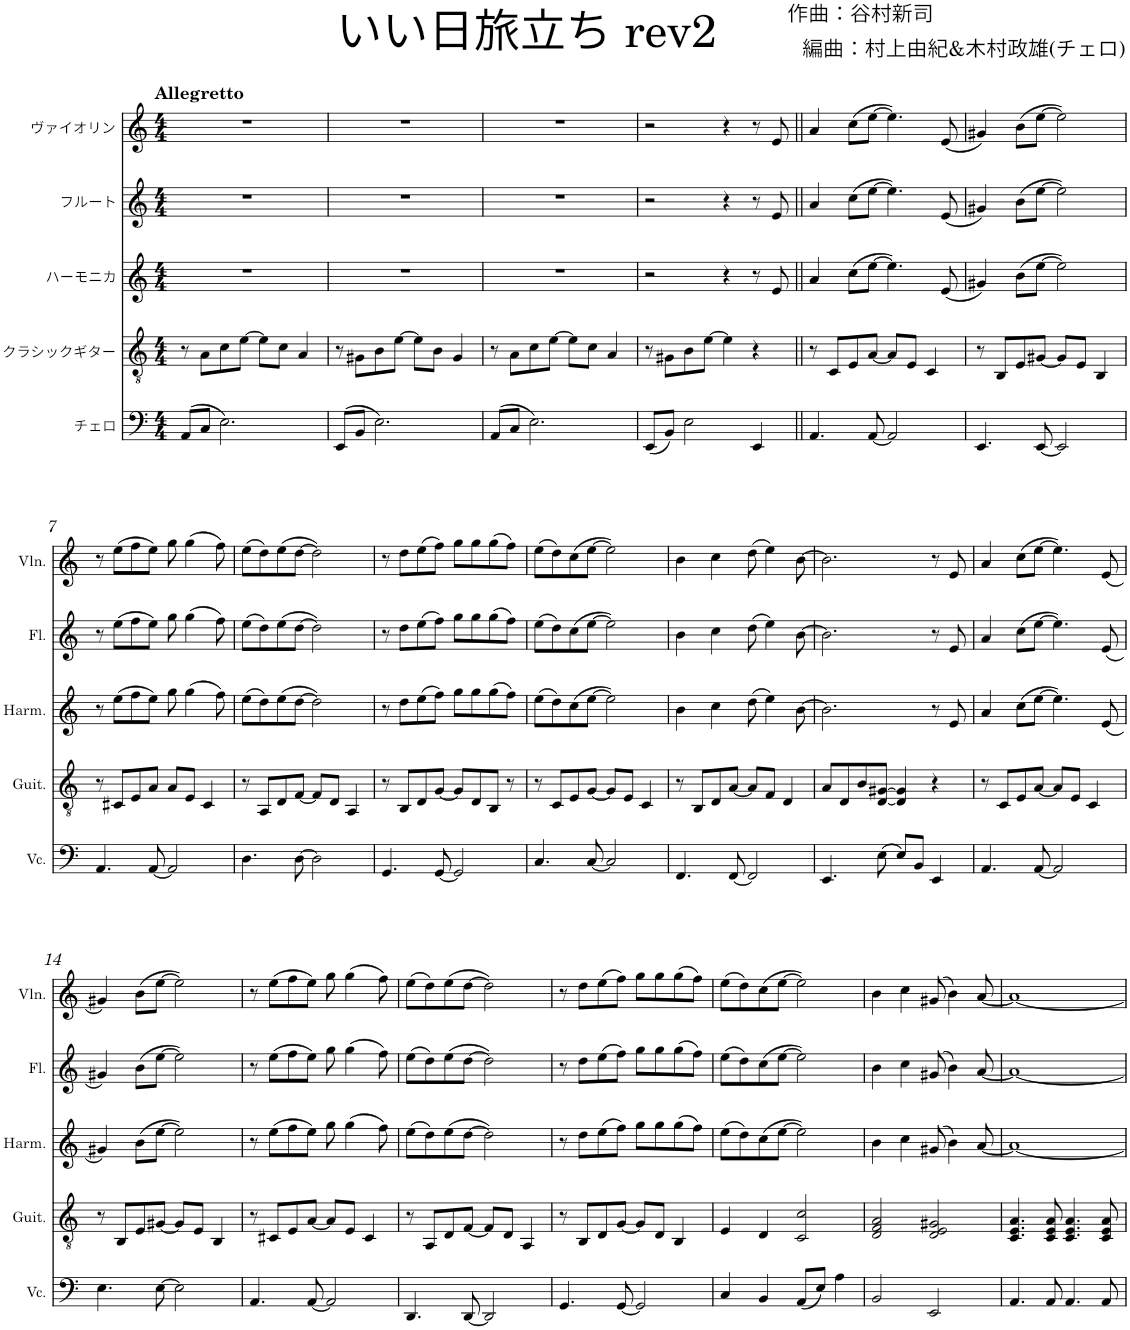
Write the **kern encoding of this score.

**kern	**kern	**kern	**kern	**kern
*part5	*part4	*part3	*part2	*part1
*staff5	*staff4	*staff3	*staff2	*staff1
*I"チェロ	*I"クラシックギター	*I"ハーモニカ	*I"フルート	*I"ヴァイオリン
*clefF4	*clefGv2	*clefG2	*clefG2	*clefG2
*k[]	*k[]	*k[]	*k[]	*k[]
*M4/4	*M4/4	*M4/4	*M4/4	*M4/4
=1	=1	=1	=1	=1
!	!	!	!	!LO:TX:a:B:t=Allegretto
(8AA/L	8r	1r	1r	1r
8C/J	8A\L	.	.	.
2.E\)	8c\	.	.	.
.	[8e\J	.	.	.
.	8e\L]	.	.	.
.	8c\J	.	.	.
.	4A/	.	.	.
=2	=2	=2	=2	=2
(8EE/L	8r	1r	1r	1r
8BB/J	8G#X\L	.	.	.
2.E\)	8B\	.	.	.
.	[8e\J	.	.	.
.	8e\L]	.	.	.
.	8B\J	.	.	.
.	4G#/	.	.	.
=3	=3	=3	=3	=3
(8AA/L	8r	1r	1r	1r
8C/J	8A\L	.	.	.
2.E\)	8c\	.	.	.
.	[8e\J	.	.	.
.	8e\L]	.	.	.
.	8c\J	.	.	.
.	4A/	.	.	.
=4	=4	=4	=4	=4
(8EE/L	8r	2r	2r	2r
8BB/J)	8G#X\L	.	.	.
2E\	8B\	.	.	.
.	[8e\J	.	.	.
.	4e\]	4r	4r	4r
4EE/	4r	8r	8r	8r
.	.	8e/	8e/	8e/
=5||	=5||	=5||	=5||	=5||
4.AA/	8r	4a/	4a/	4a/
.	8C/L	.	.	.
.	8E/	(8cc\L	(8cc\L	(8cc\L
[8AA/	[8A/J	[8ee\J	[8ee\J	[8ee\J
2AA/]	8A/L]	4.ee\])	4.ee\])	4.ee\])
.	8E/J	.	.	.
.	4C/	.	.	.
.	.	(8e/	(8e/	(8e/
=6	=6	=6	=6	=6
4.EE/	8r	4g#X/)	4g#X/)	4g#X/)
.	8BB/L	.	.	.
.	8E/	(8b\L	(8b\L	(8b\L
[8EE/	[8G#X/J	[8ee\J	[8ee\J	[8ee\J
2EE/]	8G#/L]	2ee\])	2ee\])	2ee\])
.	8E/J	.	.	.
.	4BB/	.	.	.
!!LO:LB:g=z
=7	=7	=7	=7	=7
4.AA/	8r	8r	8r	8r
.	8C#X/L	(8ee\L	(8ee\L	(8ee\L
.	8E/	8ff\	8ff\	8ff\
[8AA/	8A/J	8ee\J)	8ee\J)	8ee\J)
2AA/]	8A/L	8gg\	8gg\	8gg\
.	8E/J	(4gg\	(4gg\	(4gg\
.	4C#/	.	.	.
.	.	8ff\)	8ff\)	8ff\)
=8	=8	=8	=8	=8
4.D\	8r	(8ee\L	(8ee\L	(8ee\L
.	8AA/L	8dd\)	8dd\)	8dd\)
.	8D/	(8ee\	(8ee\	(8ee\
[8D\	[8F/J	[8dd\J	[8dd\J	[8dd\J
2D\]	8F/L]	2dd\])	2dd\])	2dd\])
.	8D/J	.	.	.
.	4AA/	.	.	.
=9	=9	=9	=9	=9
4.GG/	8r	8r	8r	8r
.	8BB/L	8dd\L	8dd\L	8dd\L
.	8D/	(8ee\	(8ee\	(8ee\
[8GG/	[8G/J	8ff\J)	8ff\J)	8ff\J)
2GG/]	8G/L]	8gg\L	8gg\L	8gg\L
.	8D/	8gg\	8gg\	8gg\
.	8BB/J	(8gg\	(8gg\	(8gg\
.	8r	8ff\J)	8ff\J)	8ff\J)
=10	=10	=10	=10	=10
4.C/	8r	(8ee\L	(8ee\L	(8ee\L
.	8C/L	8dd\)	8dd\)	8dd\)
.	8E/	(8cc\	(8cc\	(8cc\
[8C/	[8G/J	[8ee\J	[8ee\J	[8ee\J
2C/]	8G/L]	2ee\])	2ee\])	2ee\])
.	8E/J	.	.	.
.	4C/	.	.	.
=11	=11	=11	=11	=11
4.FF/	8r	4b\	4b\	4b\
.	8BB/L	.	.	.
.	8D/	4cc\	4cc\	4cc\
[8FF/	[8A/J	.	.	.
2FF/]	8A/L]	(8dd\	(8dd\	(8dd\
.	8F/J	4ee\)	4ee\)	4ee\)
.	4D/	.	.	.
.	.	[8b\	[8b\	[8b\
=12	=12	=12	=12	=12
4.EE/	8A/L	2.b\]	2.b\]	2.b\]
.	8D/	.	.	.
.	8B/	.	.	.
(8E\	[8D/ [8G#X/J	.	.	.
8E/L)	4D/] 4G#/]	.	.	.
8BB/J	.	.	.	.
4EE/	4r	8r	8r	8r
.	.	8e/	8e/	8e/
=13	=13	=13	=13	=13
4.AA/	8r	4a/	4a/	4a/
.	8C/L	.	.	.
.	8E/	(8cc\L	(8cc\L	(8cc\L
[8AA/	[8A/J	[8ee\J	[8ee\J	[8ee\J
2AA/]	8A/L]	4.ee\])	4.ee\])	4.ee\])
.	8E/J	.	.	.
.	4C/	.	.	.
.	.	(8e/	(8e/	(8e/
!!LO:LB:g=z
=14	=14	=14	=14	=14
4.E\	8r	4g#X/)	4g#X/)	4g#X/)
.	8BB/L	.	.	.
.	8E/	(8b\L	(8b\L	(8b\L
[8E\	[8G#X/J	[8ee\J	[8ee\J	[8ee\J
2E\]	8G#/L]	2ee\])	2ee\])	2ee\])
.	8E/J	.	.	.
.	4BB/	.	.	.
=15	=15	=15	=15	=15
4.AA/	8r	8r	8r	8r
.	8C#X/L	(8ee\L	(8ee\L	(8ee\L
.	8E/	8ff\	8ff\	8ff\
[8AA/	[8A/J	8ee\J)	8ee\J)	8ee\J)
2AA/]	8A/L]	8gg\	8gg\	8gg\
.	8E/J	(4gg\	(4gg\	(4gg\
.	4C#/	.	.	.
.	.	8ff\)	8ff\)	8ff\)
=16	=16	=16	=16	=16
4.DD/	8r	(8ee\L	(8ee\L	(8ee\L
.	8AA/L	8dd\)	8dd\)	8dd\)
.	8D/	(8ee\	(8ee\	(8ee\
[8DD/	[8F/J	[8dd\J	[8dd\J	[8dd\J
2DD/]	8F/L]	2dd\])	2dd\])	2dd\])
.	8D/J	.	.	.
.	4AA/	.	.	.
=17	=17	=17	=17	=17
4.GG/	8r	8r	8r	8r
.	8BB/L	8dd\L	8dd\L	8dd\L
.	8D/	(8ee\	(8ee\	(8ee\
[8GG/	[8G/J	8ff\J)	8ff\J)	8ff\J)
2GG/]	8G/L]	8gg\L	8gg\L	8gg\L
.	8D/J	8gg\	8gg\	8gg\
.	4BB/	(8gg\	(8gg\	(8gg\
.	.	8ff\J)	8ff\J)	8ff\J)
=18	=18	=18	=18	=18
4C/	4E/	(8ee\L	(8ee\L	(8ee\L
.	.	8dd\)	8dd\)	8dd\)
4BB/	4D/	(8cc\	(8cc\	(8cc\
.	.	[8ee\J	[8ee\J	[8ee\J
(8AA/L	2C/ 2c/	2ee\])	2ee\])	2ee\])
8E/J)	.	.	.	.
4A\	.	.	.	.
=19	=19	=19	=19	=19
2BB/	2D/ 2F/ 2A/	4b\	4b\	4b\
.	.	4cc\	4cc\	4cc\
2EE/	2D/ 2E/ 2G#X/	(8g#X/	(8g#X/	(8g#X/
.	.	4b\)	4b\)	4b\)
.	.	[8a/	[8a/	[8a/
=20	=20	=20	=20	=20
4.AA/	4.C/ 4.E/ 4.A/	1a_	1a_	1a_
8AA/	8C/ 8E/ 8A/	.	.	.
4.AA/	4.C/ 4.E/ 4.A/	.	.	.
8AA/	8C/ 8E/ 8A/	.	.	.
=	=	=	=	=
*-	*-	*-	*-	*-
